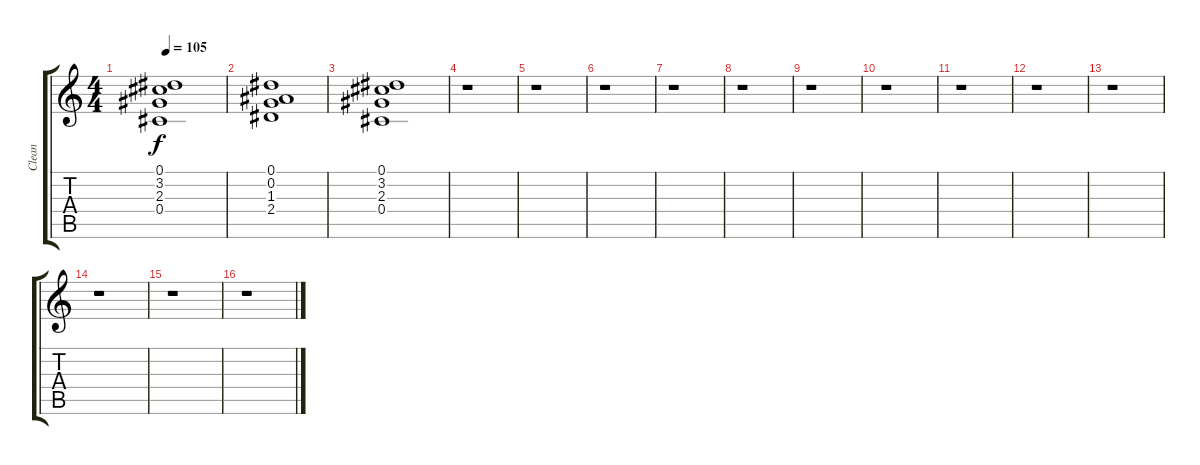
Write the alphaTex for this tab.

\track ("Clean" "Clean") {instrument acousticguitarsteel}
\staff {score tabs}
\tuning (Eb4 Bb3 Gb3 Db3 Ab2 Eb2) {hide}
\ts (4 4)
\tempo 105
\clef g2
\ks c
(0.1 3.2 2.3 0.4).1{dy f} |
(0.1 0.2 1.3 2.4).1 |
(0.1 3.2 2.3 0.4).1 |
r.1 |
r.1 |
r.1 |
r.1 |
r.1 |
r.1 |
r.1 |
r.1 |
r.1 |
r.1 |
r.1 |
r.1 |
r.1
